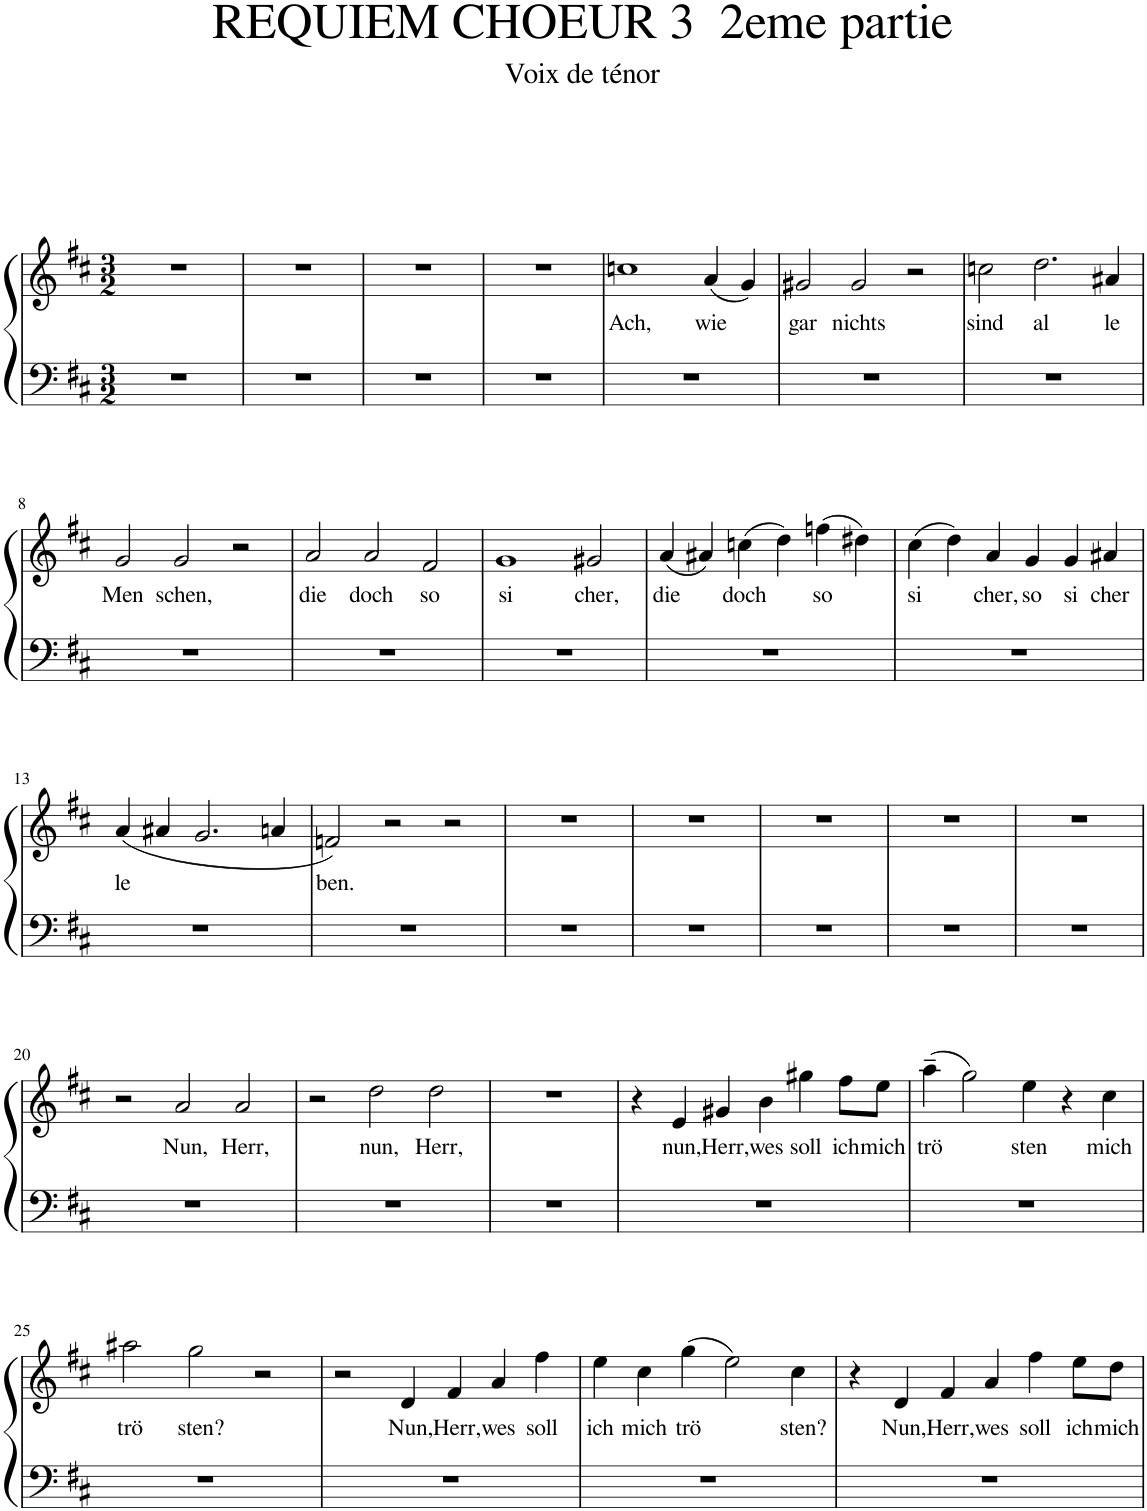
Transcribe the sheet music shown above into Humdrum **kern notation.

**kern	**kern	**text
*part1	*part1	*part1
*staff2	*staff1	*staff1
*I"Piano	*	*
*I'Pno.	*	*
*clefF4	*clefG2	*
*k[f#c#]	*k[f#c#]	*
*M3/2	*M3/2	*
=1	=1	=1
1.r	1.r	.
=2	=2	=2
1.r	1.r	.
=3	=3	=3
1.r	1.r	.
=4	=4	=4
1.r	1.r	.
=5	=5	=5
!	!	!LO:LY:b
1.r	1ccn	Ach,
!	!	!LO:LY:b
.	(4a/	wie
.	4g/)	.
=6	=6	=6
!	!	!LO:LY:b
1.r	2g#X/	gar
!	!	!LO:LY:b
.	2g#/	nichts
.	2r	.
=7	=7	=7
!	!	!LO:LY:b
1.r	2ccn\	sind
!	!	!LO:LY:b
.	2.dd\	al
!	!	!LO:LY:b
.	4a#X/	le
!!LO:LB:g=z
=8	=8	=8
!	!	!LO:LY:b
1.r	2g/	Men
!	!	!LO:LY:b
.	2g/	schen,
.	2r	.
=9	=9	=9
!	!	!LO:LY:b
1.r	2a/	die
!	!	!LO:LY:b
.	2a/	doch
!	!	!LO:LY:b
.	2f#/	so
=10	=10	=10
!	!	!LO:LY:b
1.r	1g	si
!	!	!LO:LY:b
.	2g#X/	cher,
=11	=11	=11
!	!	!LO:LY:b
1.r	(4a/	die
.	4a#X/)	.
!	!	!LO:LY:b
.	(4ccn\	doch
.	4dd\)	.
!	!	!LO:LY:b
.	(4ffn\	so
.	4dd#X\)	.
=12	=12	=12
!	!	!LO:LY:b
1.r	(4cc#\	si
.	4dd\)	.
!	!	!LO:LY:b
.	4a/	cher,
!	!	!LO:LY:b
.	4g/	so
!	!	!LO:LY:b
.	4g/	si
!	!	!LO:LY:b
.	4a#X/	cher
!!LO:LB:g=z
=13	=13	=13
!	!	!LO:LY:b
1.r	(4a/	le
.	4a#X/	.
.	2.g/	.
.	4an/	.
=14	=14	=14
!	!	!LO:LY:b
1.r	2fn/)	ben.
.	2r	.
.	2r	.
=15	=15	=15
1.r	1.r	.
=16	=16	=16
1.r	1.r	.
=17	=17	=17
1.r	1.r	.
=18	=18	=18
1.r	1.r	.
=19	=19	=19
1.r	1.r	.
!!LO:LB:g=z
=20	=20	=20
1.r	2r	.
!	!	!LO:LY:b
.	2a/	Nun,
!	!	!LO:LY:b
.	2a/	Herr,
=21	=21	=21
1.r	2r	.
!	!	!LO:LY:b
.	2dd\	nun,
!	!	!LO:LY:b
.	2dd\	Herr,
=22	=22	=22
1.r	1.r	.
=23	=23	=23
1.r	4r	.
!	!	!LO:LY:b
.	4e/	nun,
!	!	!LO:LY:b
.	4g#X/	Herr,
!	!	!LO:LY:b
.	4b\	wes
!	!	!LO:LY:b
.	4gg#X\	soll
!	!	!LO:LY:b
.	8ff#\L	ich
!	!	!LO:LY:b
.	8ee\J	mich
=24	=24	=24
!	!	!LO:LY:b
1.r	(4aa~\	trö
.	2gg\)	.
!	!	!LO:LY:b
.	4ee\	sten
.	4r	.
!	!	!LO:LY:b
.	4cc#\	mich
!!LO:LB:g=z
=25	=25	=25
!	!	!LO:LY:b
1.r	2aa#X\	trö
!	!	!LO:LY:b
.	2gg\	sten?
.	2r	.
=26	=26	=26
1.r	2r	.
!	!	!LO:LY:b
.	4d/	Nun,
!	!	!LO:LY:b
.	4f#/	Herr,
!	!	!LO:LY:b
.	4a/	wes
!	!	!LO:LY:b
.	4ff#\	soll
=27	=27	=27
!	!	!LO:LY:b
1.r	4ee\	ich
!	!	!LO:LY:b
.	4cc#\	mich
!	!	!LO:LY:b
.	(4gg\	trö
.	2ee\)	.
!	!	!LO:LY:b
.	4cc#\	sten?
=28	=28	=28
1.r	4r	.
!	!	!LO:LY:b
.	4d/	Nun,
!	!	!LO:LY:b
.	4f#/	Herr,
!	!	!LO:LY:b
.	4a/	wes
!	!	!LO:LY:b
.	4ff#\	soll
!	!	!LO:LY:b
.	8ee\L	ich
!	!	!LO:LY:b
.	8dd\J	mich
=	=	=
*-	*-	*-
